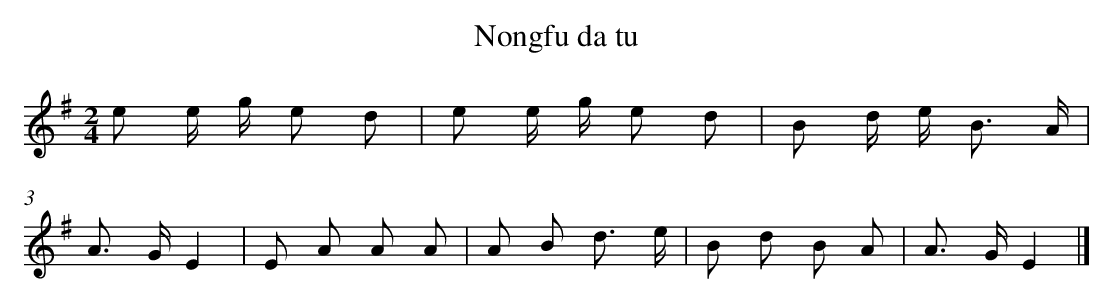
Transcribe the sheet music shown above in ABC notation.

X:1
T: Nongfu da tu
L: 1/8
M: 2/4
K: G
e e/ g/ e d [I:setbarnb 1]|
e e/ g/ e d |
B d/ e< B A/ |
A> GE2 |
E A A A |
A B d3/ e/ |
B d B A |
A> GE2 |]
